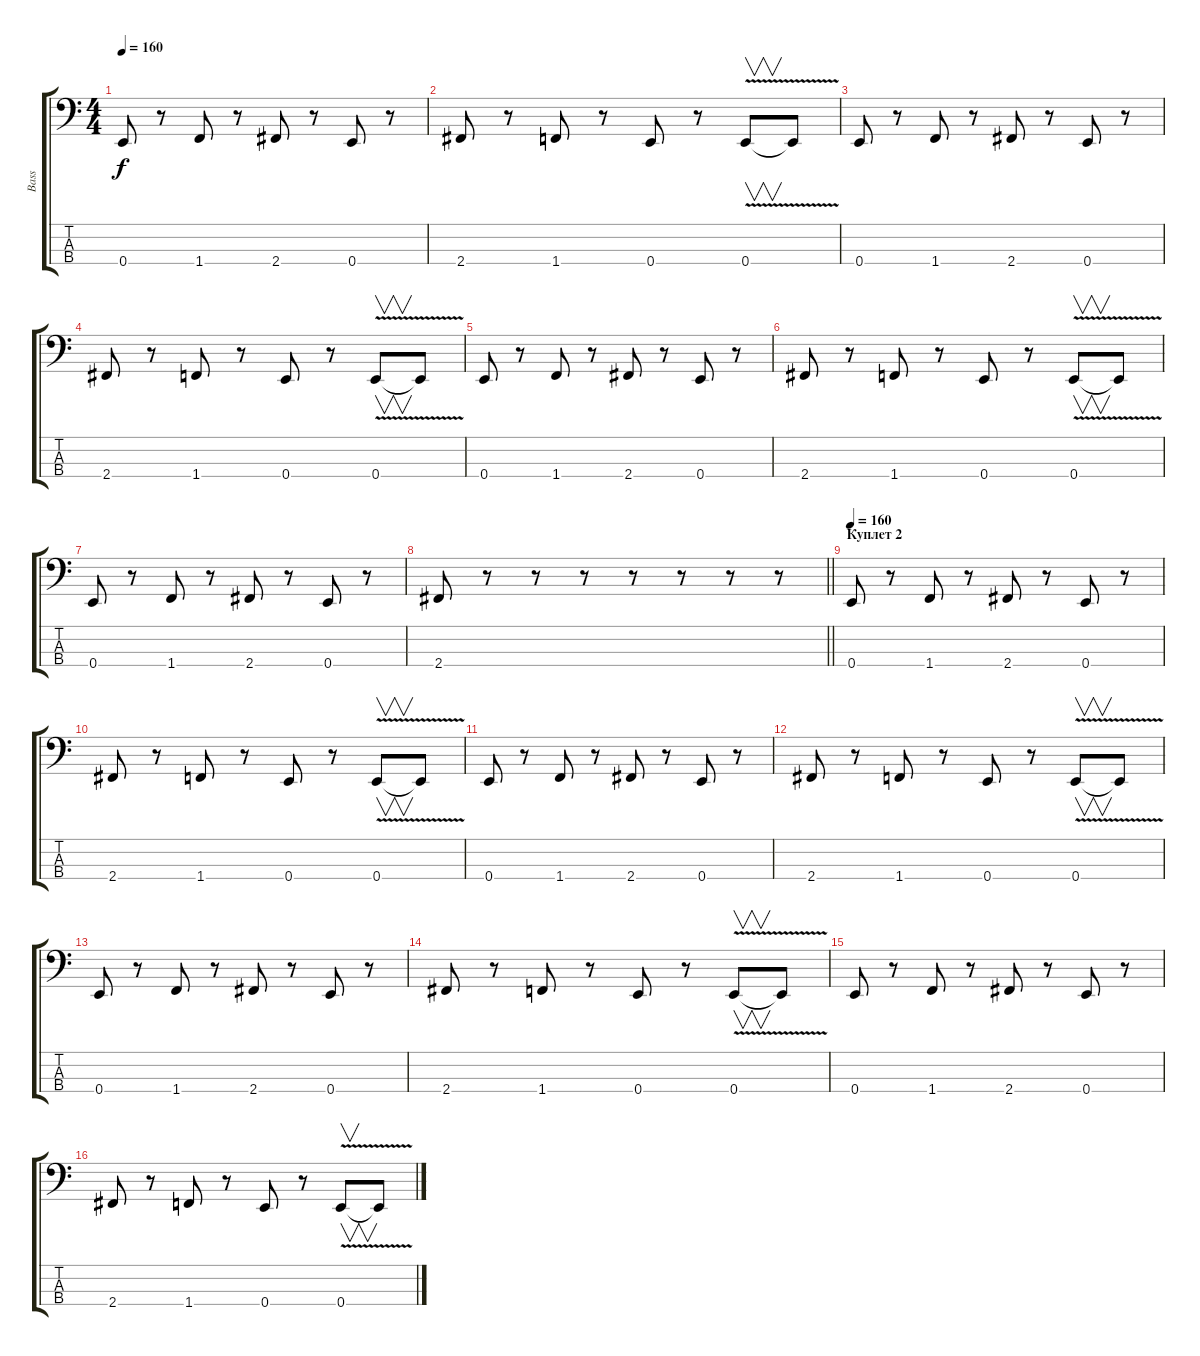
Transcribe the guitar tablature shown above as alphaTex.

\track ("Bass" "Bass") {instrument electricbassfinger}
\staff {score tabs}
\tuning (G2 D2 A1 E1) {hide}
\ts (4 4)
\tempo 160
\clef f4
\ks c
0.4.8{dy f} r.8 1.4.8 r.8 2.4.8 r.8 0.4.8 r.8 |
2.4.8 r.8 1.4.8 r.8 0.4.8 r.8 0.4{v}.8{v} 0.4{t}.8 |
0.4.8 r.8 1.4.8 r.8 2.4.8 r.8 0.4.8 r.8 |
2.4.8 r.8 1.4.8 r.8 0.4.8 r.8 0.4{v}.8{v} 0.4{t}.8 |
0.4.8 r.8 1.4.8 r.8 2.4.8 r.8 0.4.8 r.8 |
2.4.8 r.8 1.4.8 r.8 0.4.8 r.8 0.4{v}.8{v} 0.4{t}.8 |
0.4.8 r.8 1.4.8 r.8 2.4.8 r.8 0.4.8 r.8 |
\barLineRight lightlight
2.4.8 r.8 r.8 r.8 r.8 r.8 r.8 r.8 |
\section ("" "Куплет 2")
\tempo 160
0.4.8 r.8 1.4.8 r.8 2.4.8 r.8 0.4.8 r.8 |
2.4.8 r.8 1.4.8 r.8 0.4.8 r.8 0.4{v}.8{v} 0.4{t}.8 |
0.4.8 r.8 1.4.8 r.8 2.4.8 r.8 0.4.8 r.8 |
2.4.8 r.8 1.4.8 r.8 0.4.8 r.8 0.4{v}.8{v} 0.4{t}.8 |
0.4.8 r.8 1.4.8 r.8 2.4.8 r.8 0.4.8 r.8 |
2.4.8 r.8 1.4.8 r.8 0.4.8 r.8 0.4{v}.8{v} 0.4{t}.8 |
0.4.8 r.8 1.4.8 r.8 2.4.8 r.8 0.4.8 r.8 |
2.4.8 r.8 1.4.8 r.8 0.4.8 r.8 0.4{v}.8{v} 0.4{t}.8
